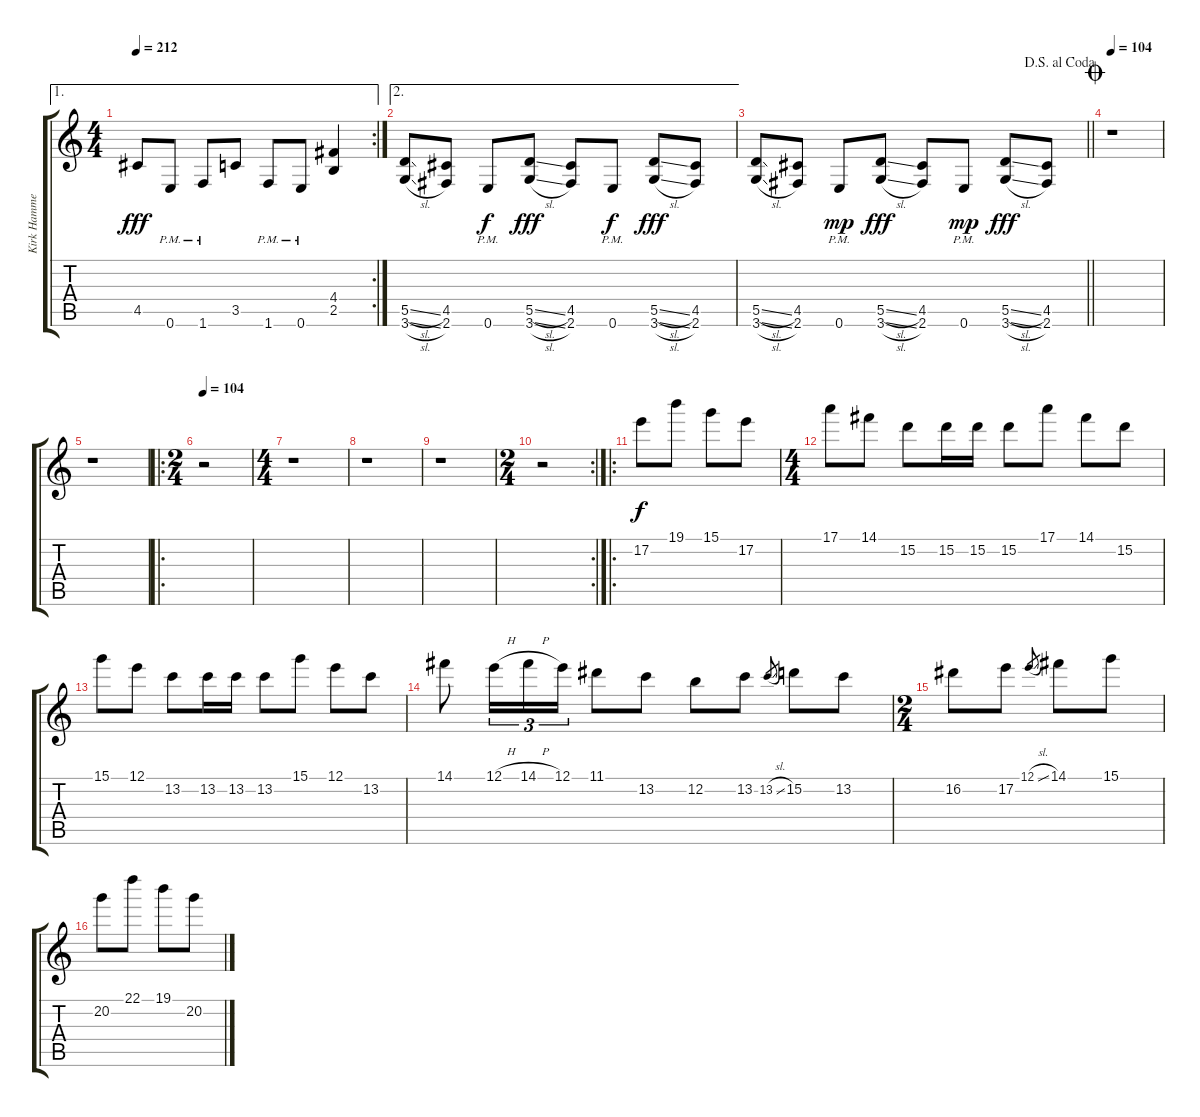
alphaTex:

\track ("Kirk Hammett" "Kirk Hamme") {instrument distortionguitar}
\staff {score tabs}
\tuning (E4 B3 G3 D3 A2 E2) {hide}
\ae 1
\rc 2
\ts (4 4)
\tempo 212
\clef g2
\ks c
4.5.8{dy fff} 0.6{pm}.8 1.6{pm}.8 3.5.8 1.6{pm}.8 0.6{pm}.8 (4.4 2.5).4 |
\ae 2
(5.5{sl} 3.6{sl}).8 (4.5 2.6).8 0.6{pm}.8{dy f} (5.5{sl} 3.6{sl}).8{dy fff} (4.5 2.6).8 0.6{pm}.8{dy f} (5.5{sl} 3.6{sl}).8{dy fff} (4.5 2.6).8 |
\jump dalsegnoalcoda
\barLineRight lightlight
(5.5{sl} 3.6{sl}).8 (4.5 2.6).8 0.6{pm}.8{dy mp} (5.5{sl} 3.6{sl}).8{dy fff} (4.5 2.6).8 0.6{pm}.8{dy mp} (5.5{sl} 3.6{sl}).8{dy fff} (4.5 2.6).8 |
\jump coda
\tempo 104
r.1 |
r.1 |
\ro
\ts (2 4)
\tempo 104
r.2 |
\ts (4 4)
r.1 |
r.1 |
r.1 |
\rc 2
\ts (2 4)
r.2 |
\ro
17.2.8{dy f volume 13 balance 6 instrument overdrivenguitar} 19.1.8 15.1.8 17.2.8 |
\ts (4 4)
17.1.8 14.1.8 15.2.8 15.2.16 15.2.16 15.2.8 17.1.8 14.1.8 15.2.8 |
15.1.8 12.1.8 13.2.8 13.2.16 13.2.16 13.2.8 15.1.8 12.1.8 13.2.8 |
14.1.8 12.1{h}.16{tu (3 2)} 14.1{h}.16{tu (3 2)} 12.1.16{tu (3 2)} 11.1.8 13.2.8 12.2.8 13.2.8 13.2{sl}.8{gr} 15.2.8 13.2.8 |
\ts (2 4)
16.2.8 17.2.8 12.1{sl}.8{gr} 14.1.8 15.1.8 |
20.2.8{balance 10 instrument overdrivenguitar} 22.1.8 19.1.8 20.2.8
